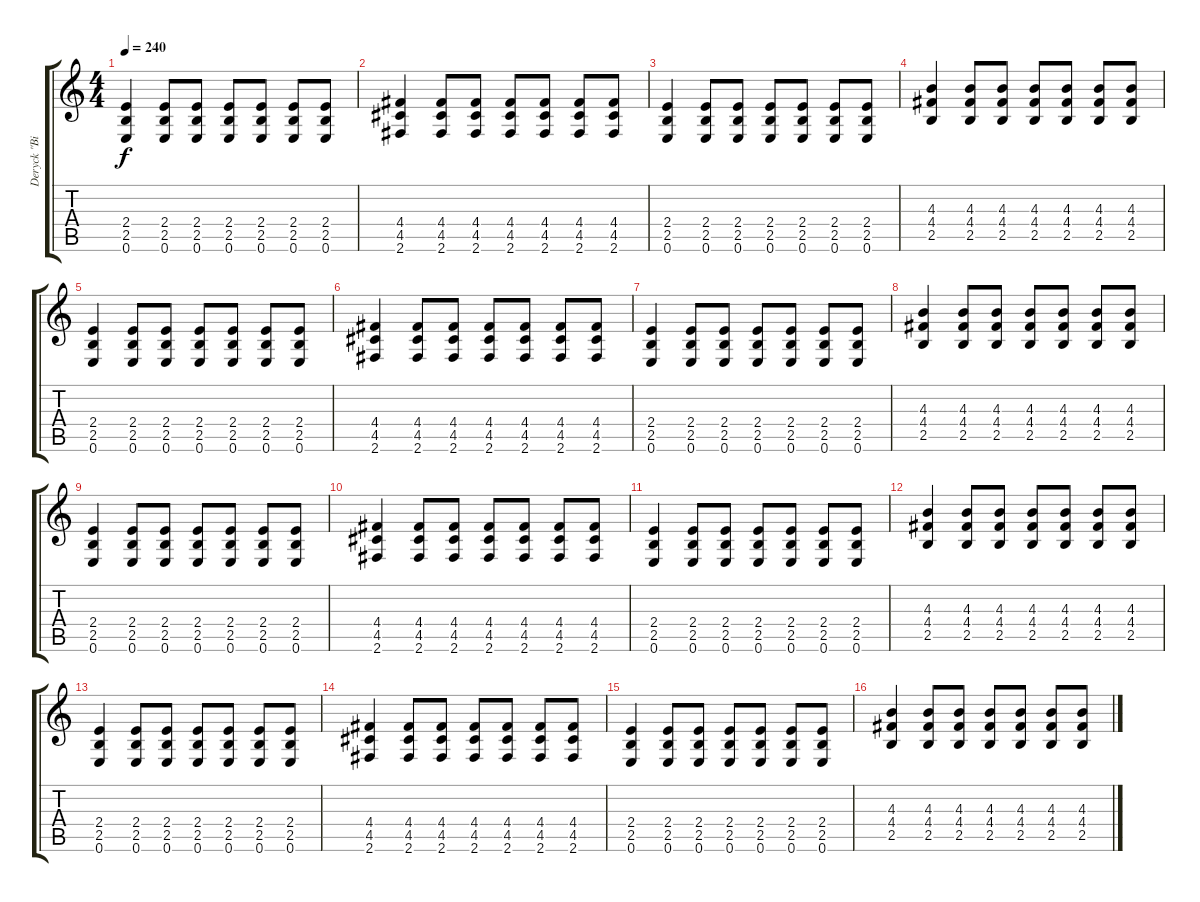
\track ("Deryck \"Bizzy D\" Whibley" "Deryck \"Bi") {instrument distortionguitar}
\staff {score tabs}
\tuning (E4 B3 G3 D3 A2 E2) {hide}
\ts (4 4)
\tempo 240
\clef g2
\ks c
(2.4 2.5 0.6).4{dy f} (2.4 2.5 0.6).8 (2.4 2.5 0.6).8 (2.4 2.5 0.6).8 (2.4 2.5 0.6).8 (2.4 2.5 0.6).8 (2.4 2.5 0.6).8 |
(4.4 4.5 2.6).4 (4.4 4.5 2.6).8 (4.4 4.5 2.6).8 (4.4 4.5 2.6).8 (4.4 4.5 2.6).8 (4.4 4.5 2.6).8 (4.4 4.5 2.6).8 |
(2.4 2.5 0.6).4 (2.4 2.5 0.6).8 (2.4 2.5 0.6).8 (2.4 2.5 0.6).8 (2.4 2.5 0.6).8 (2.4 2.5 0.6).8 (2.4 2.5 0.6).8 |
(4.3 4.4 2.5).4 (4.3 4.4 2.5).8 (4.3 4.4 2.5).8 (4.3 4.4 2.5).8 (4.3 4.4 2.5).8 (4.3 4.4 2.5).8 (4.3 4.4 2.5).8 |
(2.4 2.5 0.6).4 (2.4 2.5 0.6).8 (2.4 2.5 0.6).8 (2.4 2.5 0.6).8 (2.4 2.5 0.6).8 (2.4 2.5 0.6).8 (2.4 2.5 0.6).8 |
(4.4 4.5 2.6).4 (4.4 4.5 2.6).8 (4.4 4.5 2.6).8 (4.4 4.5 2.6).8 (4.4 4.5 2.6).8 (4.4 4.5 2.6).8 (4.4 4.5 2.6).8 |
(2.4 2.5 0.6).4 (2.4 2.5 0.6).8 (2.4 2.5 0.6).8 (2.4 2.5 0.6).8 (2.4 2.5 0.6).8 (2.4 2.5 0.6).8 (2.4 2.5 0.6).8 |
(4.3 4.4 2.5).4 (4.3 4.4 2.5).8 (4.3 4.4 2.5).8 (4.3 4.4 2.5).8 (4.3 4.4 2.5).8 (4.3 4.4 2.5).8 (4.3 4.4 2.5).8 |
(2.4 2.5 0.6).4 (2.4 2.5 0.6).8 (2.4 2.5 0.6).8 (2.4 2.5 0.6).8 (2.4 2.5 0.6).8 (2.4 2.5 0.6).8 (2.4 2.5 0.6).8 |
(4.4 4.5 2.6).4 (4.4 4.5 2.6).8 (4.4 4.5 2.6).8 (4.4 4.5 2.6).8 (4.4 4.5 2.6).8 (4.4 4.5 2.6).8 (4.4 4.5 2.6).8 |
(2.4 2.5 0.6).4 (2.4 2.5 0.6).8 (2.4 2.5 0.6).8 (2.4 2.5 0.6).8 (2.4 2.5 0.6).8 (2.4 2.5 0.6).8 (2.4 2.5 0.6).8 |
(4.3 4.4 2.5).4 (4.3 4.4 2.5).8 (4.3 4.4 2.5).8 (4.3 4.4 2.5).8 (4.3 4.4 2.5).8 (4.3 4.4 2.5).8 (4.3 4.4 2.5).8 |
(2.4 2.5 0.6).4 (2.4 2.5 0.6).8 (2.4 2.5 0.6).8 (2.4 2.5 0.6).8 (2.4 2.5 0.6).8 (2.4 2.5 0.6).8 (2.4 2.5 0.6).8 |
(4.4 4.5 2.6).4 (4.4 4.5 2.6).8 (4.4 4.5 2.6).8 (4.4 4.5 2.6).8 (4.4 4.5 2.6).8 (4.4 4.5 2.6).8 (4.4 4.5 2.6).8 |
(2.4 2.5 0.6).4 (2.4 2.5 0.6).8 (2.4 2.5 0.6).8 (2.4 2.5 0.6).8 (2.4 2.5 0.6).8 (2.4 2.5 0.6).8 (2.4 2.5 0.6).8 |
(4.3 4.4 2.5).4 (4.3 4.4 2.5).8 (4.3 4.4 2.5).8 (4.3 4.4 2.5).8 (4.3 4.4 2.5).8 (4.3 4.4 2.5).8 (4.3 4.4 2.5).8
